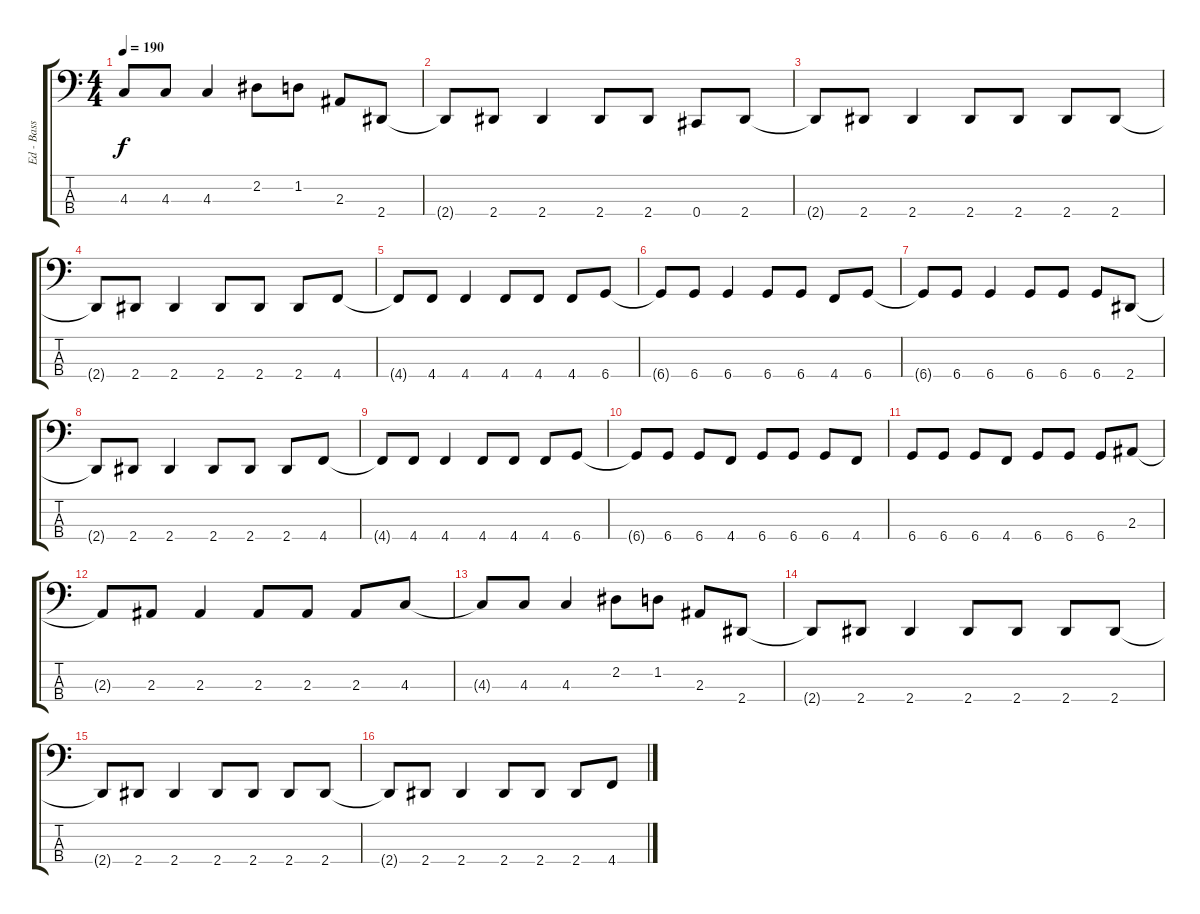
\track ("Ed - Bass" "Ed - Bass") {instrument electricbasspick}
\staff {score tabs}
\tuning (Gb2 Db2 Ab1 Db1) {hide}
\ts (4 4)
\tempo 190
\clef f4
\ks c
4.3{t}.8{dy f} 4.3.8 4.3.4 2.2.8 1.2.8 2.3.8 2.4.8 |
2.4{t}.8 2.4.8 2.4.4 2.4.8 2.4.8 0.4.8 2.4.8 |
2.4{t}.8 2.4.8 2.4.4 2.4.8 2.4.8 2.4.8 2.4.8 |
2.4{t}.8 2.4.8 2.4.4 2.4.8 2.4.8 2.4.8 4.4.8 |
4.4{t}.8 4.4.8 4.4.4 4.4.8 4.4.8 4.4.8 6.4.8 |
6.4{t}.8 6.4.8 6.4.4 6.4.8 6.4.8 4.4.8 6.4.8 |
6.4{t}.8 6.4.8 6.4.4 6.4.8 6.4.8 6.4.8 2.4.8 |
2.4{t}.8 2.4.8 2.4.4 2.4.8 2.4.8 2.4.8 4.4.8 |
4.4{t}.8 4.4.8 4.4.4 4.4.8 4.4.8 4.4.8 6.4.8 |
6.4{t}.8 6.4.8 6.4.8 4.4.8 6.4.8 6.4.8 6.4.8 4.4.8 |
6.4.8 6.4.8 6.4.8 4.4.8 6.4.8 6.4.8 6.4.8 2.3.8 |
2.3{t}.8 2.3.8 2.3.4 2.3.8 2.3.8 2.3.8 4.3.8 |
4.3{t}.8 4.3.8 4.3.4 2.2.8 1.2.8 2.3.8 2.4.8 |
2.4{t}.8 2.4.8 2.4.4 2.4.8 2.4.8 2.4.8 2.4.8 |
2.4{t}.8 2.4.8 2.4.4 2.4.8 2.4.8 2.4.8 2.4.8 |
2.4{t}.8 2.4.8 2.4.4 2.4.8 2.4.8 2.4.8 4.4.8
